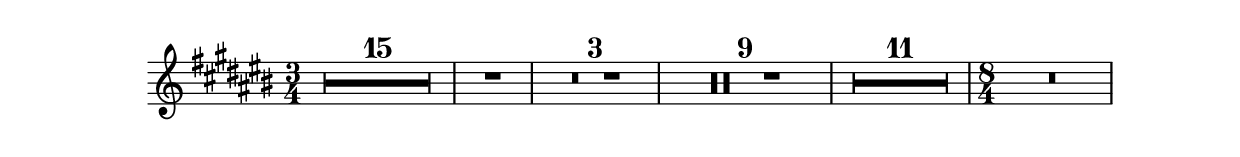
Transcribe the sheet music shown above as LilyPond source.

\version "2.1.28"
\header{

texidoc="
Multi-measure rests do not collide with barlines and clefs.  They
are not expanded when you set @code{Score.skipBars}.  Although the
multi-measure-rest is a Spanner, minimum distances are set to keep it
colliding from barlines. 

Rests over measures during longer than 2 wholes use breve rests. When
more than 10 or more measures (tunable through @code{expand-limit})
are used then a different symbol is used.

"
}


\score { \notes {
    \time 3/4 \key cis \major
    R2.*15
  
    R2.
    R2.*3
    R2.*9
    R2.*11

\time 8/4 R1*2
}
	\paper {
	\translator {
		\ScoreContext
		skipBars = ##t
	}
	raggedright = ##t	
	}
}

